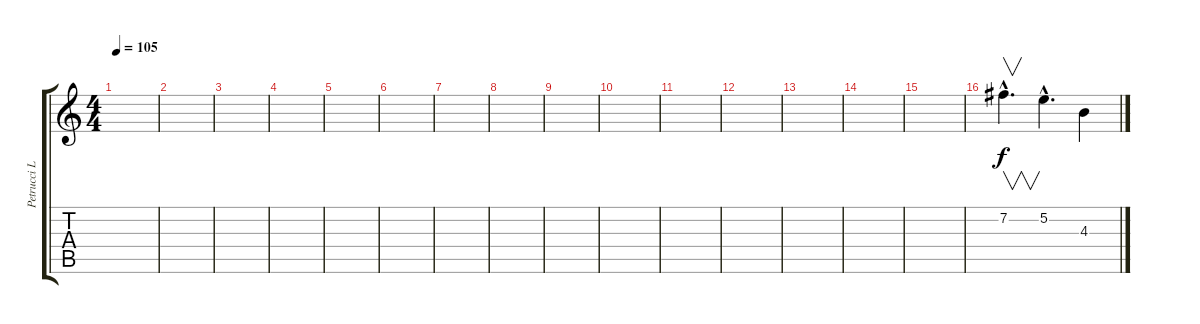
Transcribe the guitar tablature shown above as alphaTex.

\track ("Petrucci Lead" "Petrucci L") {instrument distortionguitar}
\staff {score tabs}
\tuning (E4 B3 G3 D3 A2 E2) {hide}
\ts (4 4)
\tempo 105
\clef g2
\ks c
|
|
|
|
|
|
|
|
|
|
|
|
|
|
|
7.2{hac}.4{v d} 5.2{hac}.4{d} 4.3.4
